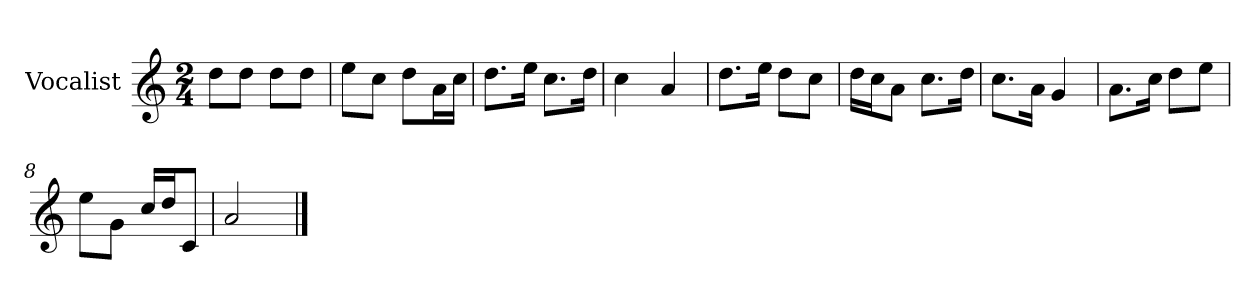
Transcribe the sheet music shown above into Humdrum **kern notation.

**kern
*part1
*staff1
*I"Vocalist
*k[]
*C:
*M2/4
=
8ddL
8ddJ
8ddL
8ddJ
=1
8eeL
8ccJ
8ddL
16aL
16ccJJ
=2
8.ddL
16eeJk
8.ccL
16ddJk
=3
4cc
4a
=4
8.ddL
16eeJk
8ddL
8ccJ
=5
16ddLL
16ccJ
8aJ
8.ccL
16ddJk
=6
8.ccL
16aJk
4g
=7
8.aL
16ccJk
8ddL
8eeJ
=8
8eeL
8gJ
16ccLL
16ddJ
8cJ
=9
2a
==
*-
